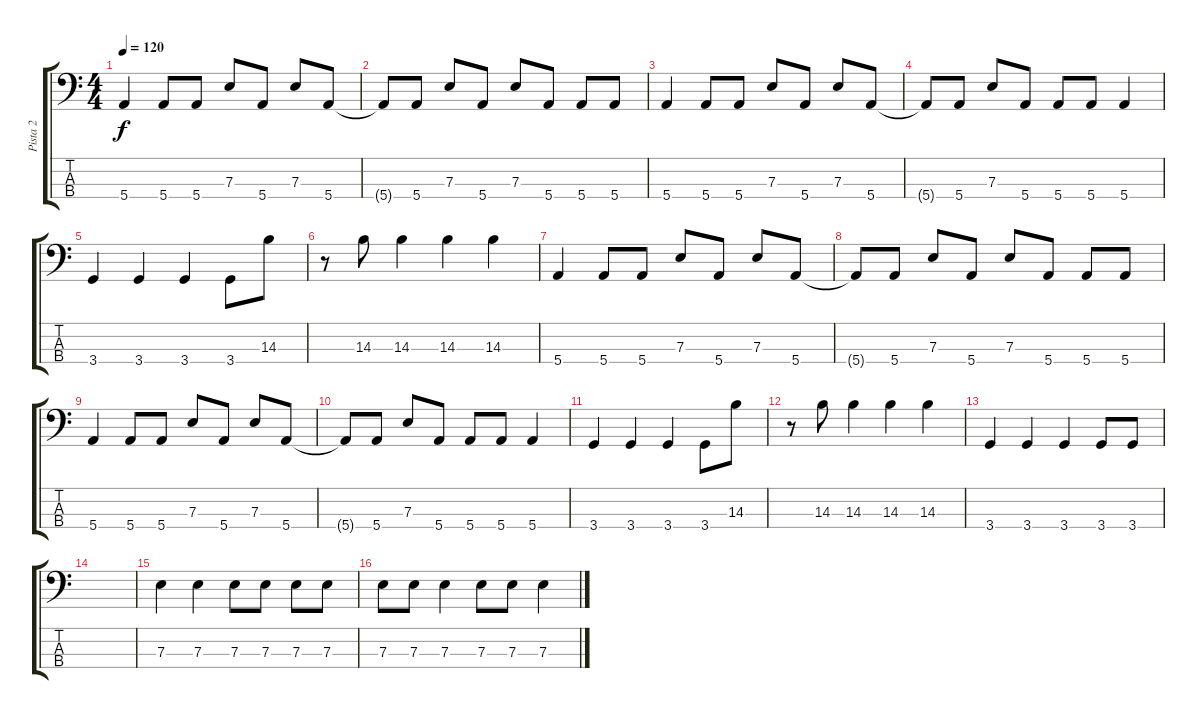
\track ("Pista 2" "Pista 2") {instrument fretlessbass}
\staff {score tabs}
\tuning (G2 D2 A1 E1) {hide}
\ts (4 4)
\tempo 120
\clef f4
\ks c
5.4.4{dy f instrument fretlessbass} 5.4.8 5.4.8 7.3.8 5.4.8 7.3.8 5.4.8 |
5.4{t}.8 5.4.8 7.3.8 5.4.8 7.3.8 5.4.8 5.4.8 5.4.8 |
5.4.4 5.4.8 5.4.8 7.3.8 5.4.8 7.3.8 5.4.8 |
5.4{t}.8 5.4.8 7.3.8 5.4.8 5.4.8 5.4.8 5.4.4 |
3.4.4 3.4.4 3.4.4 3.4.8 14.3.8 |
r.8 14.3.8 14.3.4 14.3.4 14.3.4 |
5.4.4 5.4.8 5.4.8 7.3.8 5.4.8 7.3.8 5.4.8 |
5.4{t}.8 5.4.8 7.3.8 5.4.8 7.3.8 5.4.8 5.4.8 5.4.8 |
5.4.4 5.4.8 5.4.8 7.3.8 5.4.8 7.3.8 5.4.8 |
5.4{t}.8 5.4.8 7.3.8 5.4.8 5.4.8 5.4.8 5.4.4 |
3.4.4 3.4.4 3.4.4 3.4.8 14.3.8 |
r.8 14.3.8 14.3.4 14.3.4 14.3.4 |
3.4.4 3.4.4 3.4.4 3.4.8 3.4.8 |
|
7.3.4 7.3.4 7.3.8 7.3.8 7.3.8 7.3.8 |
7.3.8 7.3.8 7.3.4 7.3.8 7.3.8 7.3.4
